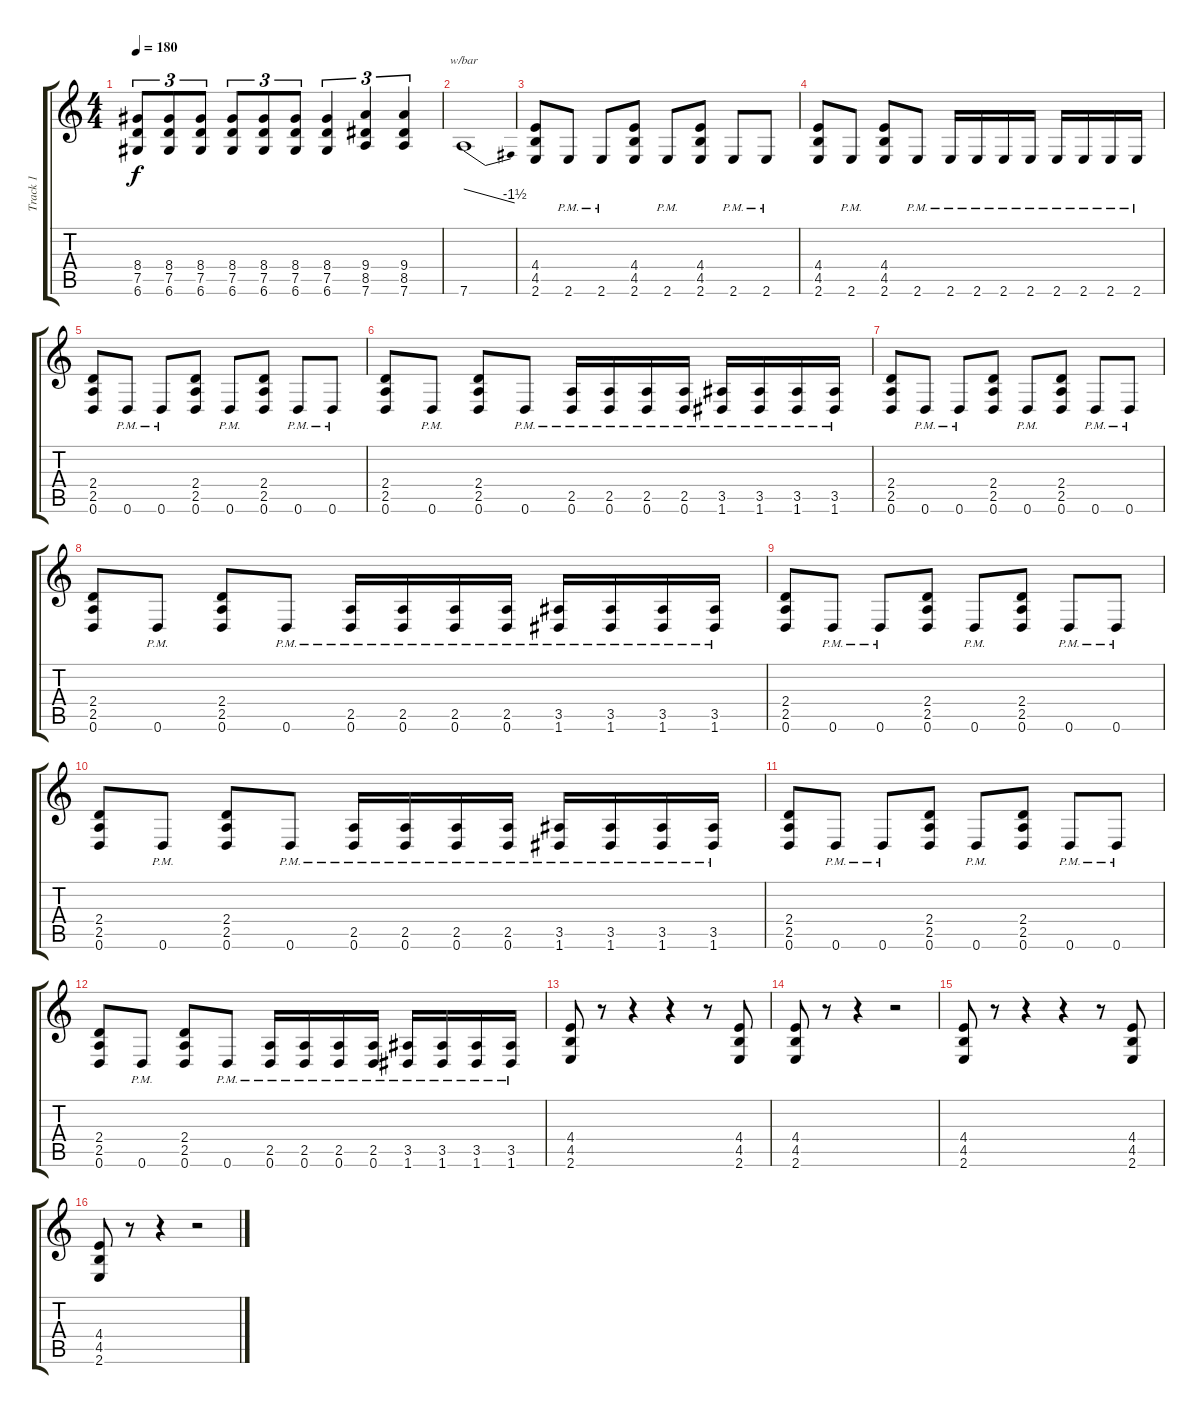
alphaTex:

\track ("Track 1" "Track 1") {instrument distortionguitar}
\staff {score tabs}
\tuning (D4 A3 F3 C3 G2 D2) {hide}
\ts (4 4)
\tempo 180
\clef g2
\ks c
(8.4 7.5 6.6).8{tu (3 2) dy f} (8.4 7.5 6.6).8{tu (3 2)} (8.4 7.5 6.6).8{tu (3 2)} (8.4 7.5 6.6).8{tu (3 2)} (8.4 7.5 6.6).8{tu (3 2)} (8.4 7.5 6.6).8{tu (3 2)} (8.4 7.5 6.6).4{tu (3 2)} (9.4 8.5 7.6).4{tu (3 2)} (9.4 8.5 7.6).4{tu (3 2)} |
7.6.1{tbe (dive default 0 0 60 -6)} |
(4.4 4.5 2.6).8 2.6{pm}.8 2.6{pm}.8 (4.4 4.5 2.6).8 2.6{pm}.8 (4.4 4.5 2.6).8 2.6{pm}.8 2.6{pm}.8 |
(4.4 4.5 2.6).8 2.6{pm}.8 (4.4 4.5 2.6).8 2.6{pm}.8 2.6{pm}.16 2.6{pm}.16 2.6{pm}.16 2.6{pm}.16 2.6{pm}.16 2.6{pm}.16 2.6{pm}.16 2.6{pm}.16 |
(2.4 2.5 0.6).8 0.6{pm}.8 0.6{pm}.8 (2.4 2.5 0.6).8 0.6{pm}.8 (2.4 2.5 0.6).8 0.6{pm}.8 0.6{pm}.8 |
(2.4 2.5 0.6).8 0.6{pm}.8 (2.4 2.5 0.6).8 0.6{pm}.8 (2.5 0.6{pm}).16 (2.5 0.6{pm}).16 (2.5 0.6{pm}).16 (2.5 0.6{pm}).16 (3.5 1.6{pm}).16 (3.5 1.6{pm}).16 (3.5 1.6{pm}).16 (3.5 1.6{pm}).16 |
(2.4 2.5 0.6).8 0.6{pm}.8 0.6{pm}.8 (2.4 2.5 0.6).8 0.6{pm}.8 (2.4 2.5 0.6).8 0.6{pm}.8 0.6{pm}.8 |
(2.4 2.5 0.6).8 0.6{pm}.8 (2.4 2.5 0.6).8 0.6{pm}.8 (2.5 0.6{pm}).16 (2.5 0.6{pm}).16 (2.5 0.6{pm}).16 (2.5 0.6{pm}).16 (3.5 1.6{pm}).16 (3.5 1.6{pm}).16 (3.5 1.6{pm}).16 (3.5 1.6{pm}).16 |
(2.4 2.5 0.6).8 0.6{pm}.8 0.6{pm}.8 (2.4 2.5 0.6).8 0.6{pm}.8 (2.4 2.5 0.6).8 0.6{pm}.8 0.6{pm}.8 |
(2.4 2.5 0.6).8 0.6{pm}.8 (2.4 2.5 0.6).8 0.6{pm}.8 (2.5 0.6{pm}).16 (2.5 0.6{pm}).16 (2.5 0.6{pm}).16 (2.5 0.6{pm}).16 (3.5 1.6{pm}).16 (3.5 1.6{pm}).16 (3.5 1.6{pm}).16 (3.5 1.6{pm}).16 |
(2.4 2.5 0.6).8 0.6{pm}.8 0.6{pm}.8 (2.4 2.5 0.6).8 0.6{pm}.8 (2.4 2.5 0.6).8 0.6{pm}.8 0.6{pm}.8 |
(2.4 2.5 0.6).8 0.6{pm}.8 (2.4 2.5 0.6).8 0.6{pm}.8 (2.5 0.6{pm}).16 (2.5 0.6{pm}).16 (2.5 0.6{pm}).16 (2.5 0.6{pm}).16 (3.5 1.6{pm}).16 (3.5 1.6{pm}).16 (3.5 1.6{pm}).16 (3.5 1.6{pm}).16 |
(4.4 4.5 2.6).8 r.8 r.4 r.4 r.8 (4.4 4.5 2.6).8 |
(4.4 4.5 2.6).8 r.8 r.4 r.2 |
(4.4 4.5 2.6).8 r.8 r.4 r.4 r.8 (4.4 4.5 2.6).8 |
(4.4 4.5 2.6).8 r.8 r.4 r.2
